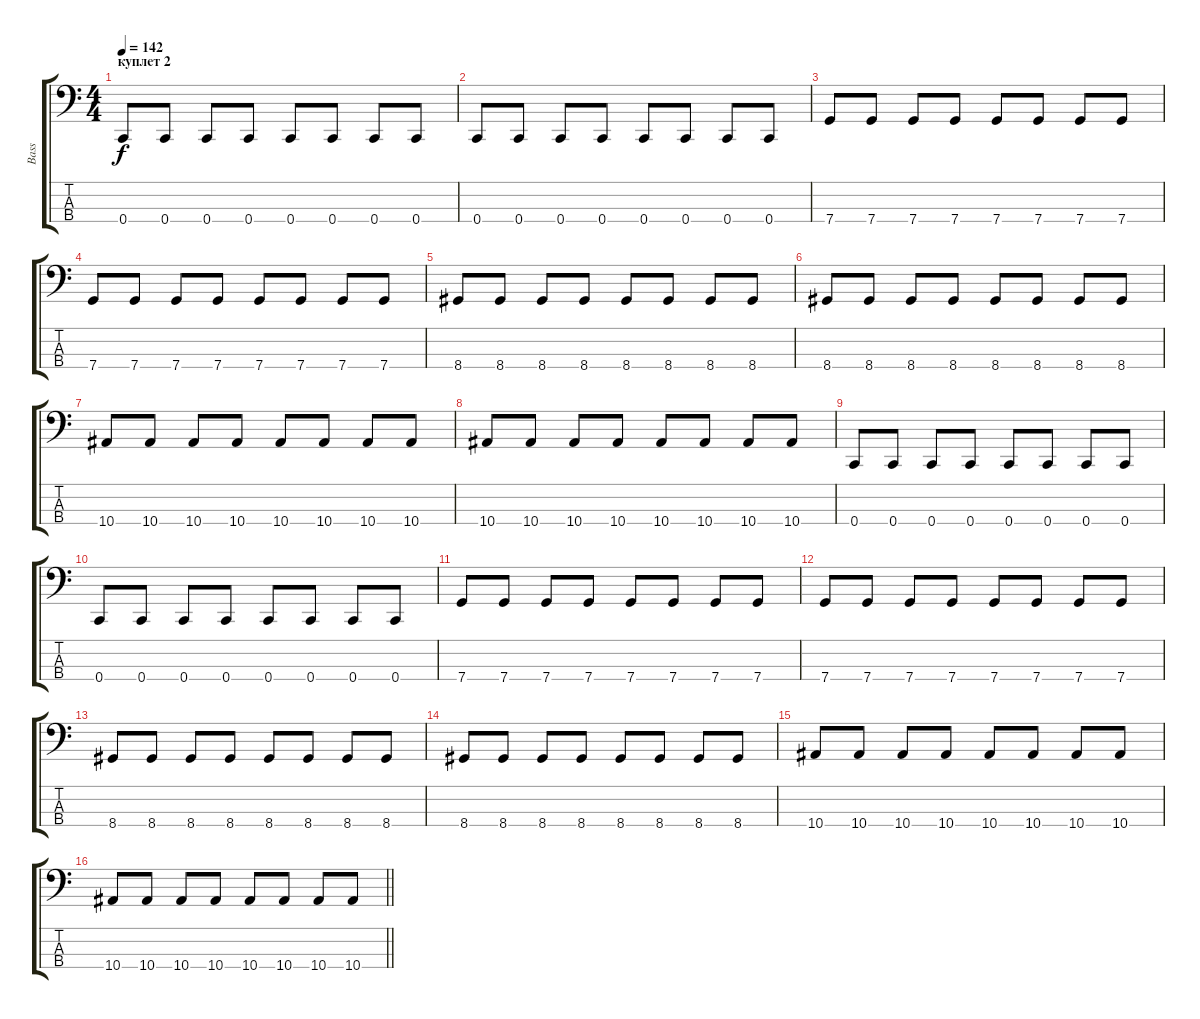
\track ("Bass" "Bass") {instrument electricbassfinger}
\staff {score tabs}
\tuning (F2 C2 G1 C1) {hide}
\ts (4 4)
\section ("" "куплет 2")
\tempo 142
\clef f4
\ks c
0.4.8{dy f} 0.4.8 0.4.8 0.4.8 0.4.8 0.4.8 0.4.8 0.4.8 |
0.4.8 0.4.8 0.4.8 0.4.8 0.4.8 0.4.8 0.4.8 0.4.8 |
7.4.8 7.4.8 7.4.8 7.4.8 7.4.8 7.4.8 7.4.8 7.4.8 |
7.4.8 7.4.8 7.4.8 7.4.8 7.4.8 7.4.8 7.4.8 7.4.8 |
8.4.8 8.4.8 8.4.8 8.4.8 8.4.8 8.4.8 8.4.8 8.4.8 |
8.4.8 8.4.8 8.4.8 8.4.8 8.4.8 8.4.8 8.4.8 8.4.8 |
10.4.8 10.4.8 10.4.8 10.4.8 10.4.8 10.4.8 10.4.8 10.4.8 |
10.4.8 10.4.8 10.4.8 10.4.8 10.4.8 10.4.8 10.4.8 10.4.8 |
0.4.8 0.4.8 0.4.8 0.4.8 0.4.8 0.4.8 0.4.8 0.4.8 |
0.4.8 0.4.8 0.4.8 0.4.8 0.4.8 0.4.8 0.4.8 0.4.8 |
7.4.8 7.4.8 7.4.8 7.4.8 7.4.8 7.4.8 7.4.8 7.4.8 |
7.4.8 7.4.8 7.4.8 7.4.8 7.4.8 7.4.8 7.4.8 7.4.8 |
8.4.8 8.4.8 8.4.8 8.4.8 8.4.8 8.4.8 8.4.8 8.4.8 |
8.4.8 8.4.8 8.4.8 8.4.8 8.4.8 8.4.8 8.4.8 8.4.8 |
10.4.8 10.4.8 10.4.8 10.4.8 10.4.8 10.4.8 10.4.8 10.4.8 |
\barLineRight lightlight
10.4.8 10.4.8 10.4.8 10.4.8 10.4.8 10.4.8 10.4.8 10.4.8
